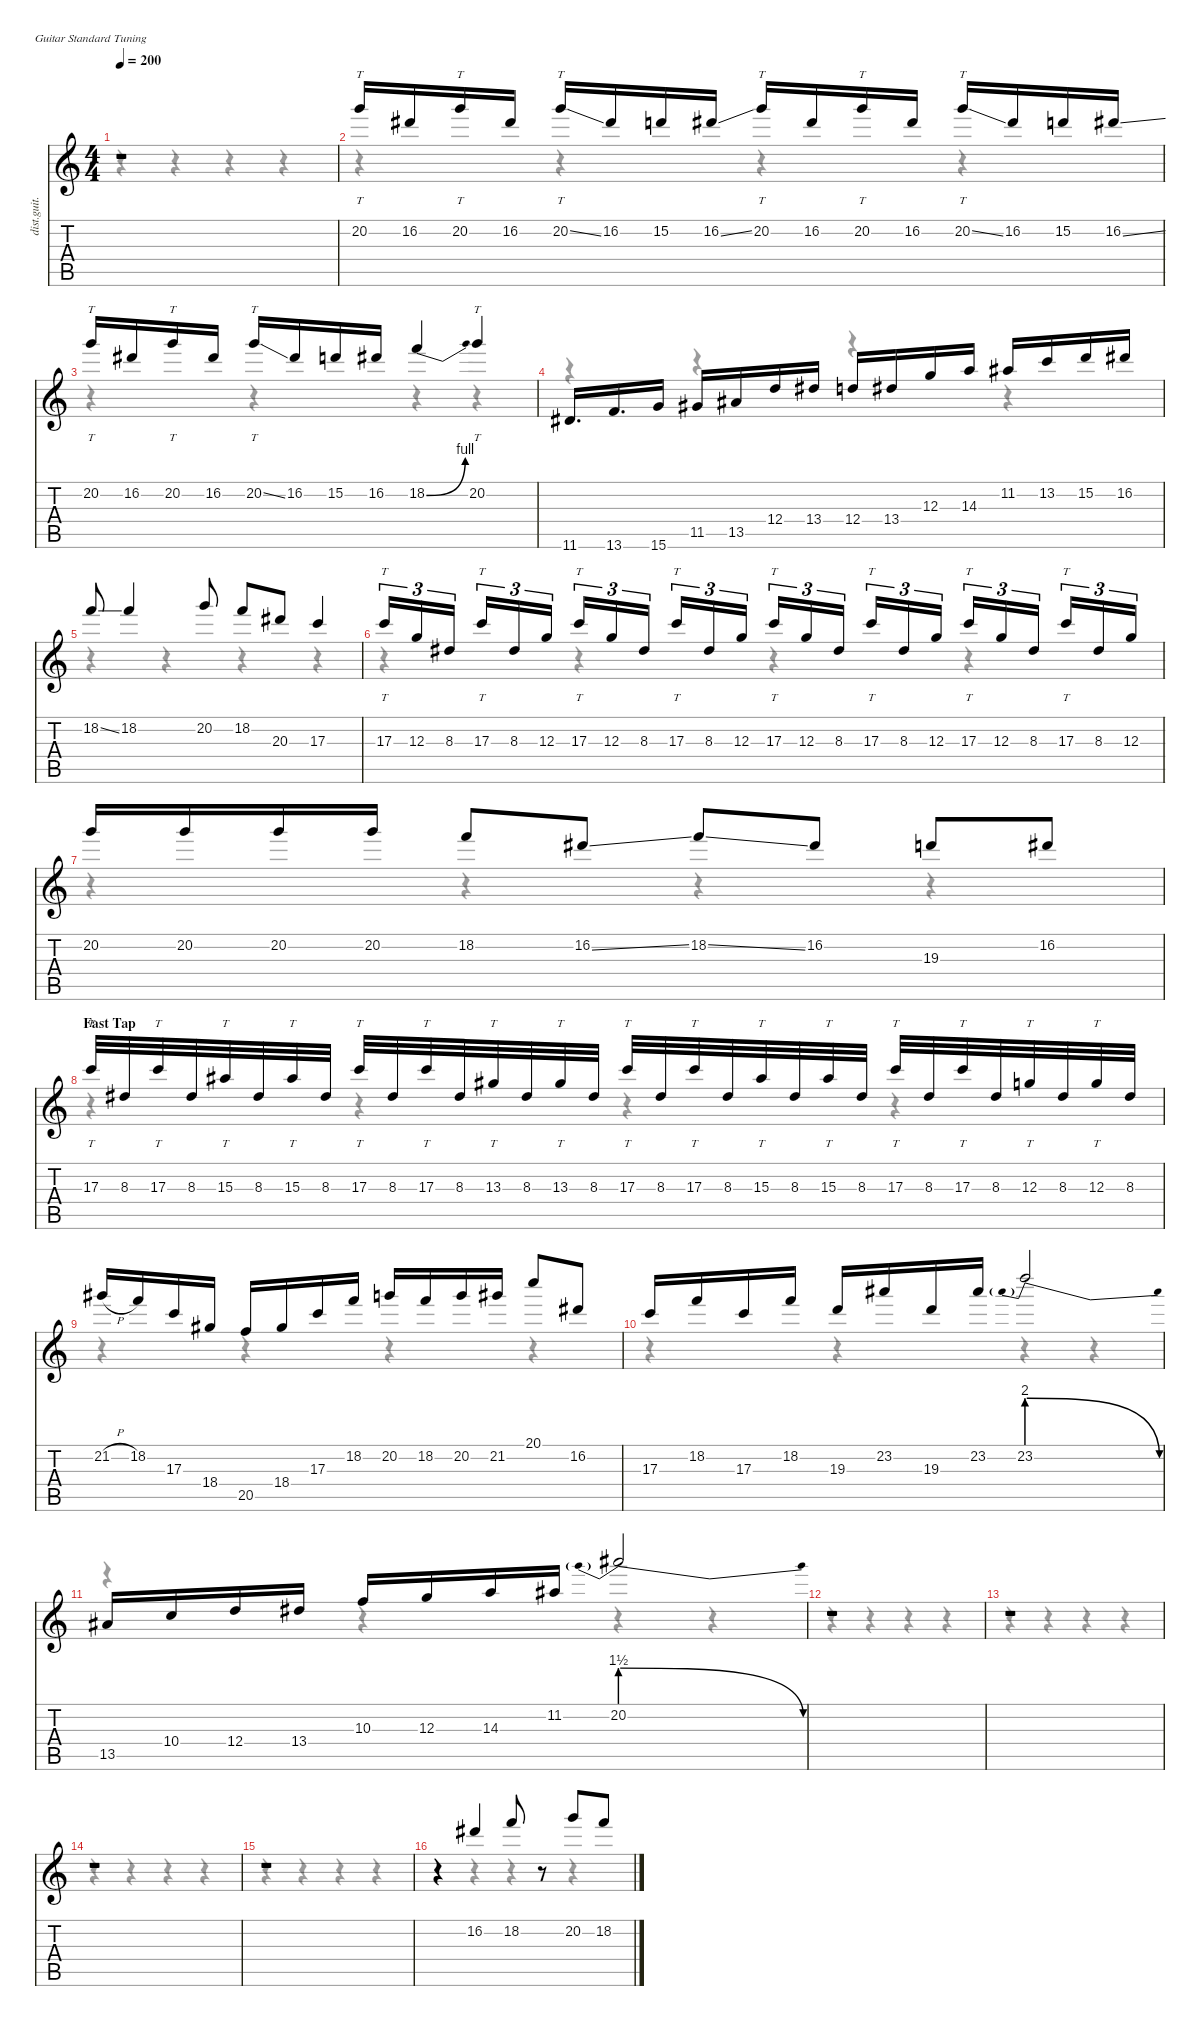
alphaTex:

\hideDynamics
\bracketExtendMode nobrackets
\otherSystemsTrackNameOrientation horizontal
\track ("Lead 2" "dist.guit.") {instrument distortionguitar}
\staff {score tabs}
\tuning (E4 B3 G3 D3 A2 E2)
\voice
\ts (4 4)
\scale
0.980336
\tempo 200
\accidentals auto
\clef g2
\ottava regular
\simile none
\ks c
r.1{dy f} |
\scale
0.990143 20.2.16{tt} 16.2{acc #}.16 20.2.16{tt} 16.2{acc #}.16 20.2{ss}.16{tt} 16.2{acc #}.16 15.2.16 16.2{ss acc #}.16 20.2.16{tt} 16.2{acc #}.16 20.2.16{tt} 16.2{acc #}.16 20.2{ss}.16{tt} 16.2{acc #}.16 15.2.16 16.2{ss acc #}.16 |
\scale
1.04918 20.2.16{tt} 16.2{acc #}.16 20.2.16{tt} 16.2{acc #}.16 20.2{ss}.16{tt} 16.2{acc #}.16 15.2.16 16.2{acc #}.16 18.2{be (bend 0 0 15 4)}.4 20.2.4{tt} |
\scale
0.980336 11.6{acc #}.16{d} 13.6.16{d} 15.6.16 11.5{acc #}.16 13.5{acc #}.16 12.4.16 13.4{acc #}.16 12.4.16 13.4{acc #}.16 12.3.16 14.3.16 11.2{acc #}.16 13.2.16 15.2.16 16.2{acc #}.16 |
\scale
0.980336 18.2{ss}.8 18.2.4 20.2.8 18.2.8 20.3{acc #}.8 17.3.4 |
\scale
0.990143 17.3.16{tt tu (3 2)} 12.3.16{tu (3 2)} 8.3{acc #}.16{tu (3 2)} 17.3.16{tt tu (3 2)} 8.3{acc #}.16{tu (3 2)} 12.3.16{tu (3 2)} 17.3.16{tt tu (3 2)} 12.3.16{tu (3 2)} 8.3{acc #}.16{tu (3 2)} 17.3.16{tt tu (3 2)} 8.3{acc #}.16{tu (3 2)} 12.3.16{tu (3 2)} 17.3.16{tt tu (3 2)} 12.3.16{tu (3 2)} 8.3{acc #}.16{tu (3 2)} 17.3.16{tt tu (3 2)} 8.3{acc #}.16{tu (3 2)} 12.3.16{tu (3 2)} 17.3.16{tt tu (3 2)} 12.3.16{tu (3 2)} 8.3{acc #}.16{tu (3 2)} 17.3.16{tt tu (3 2)} 8.3{acc #}.16{tu (3 2)} 12.3.16{tu (3 2)} |
\scale
1.05781 20.2.16 20.2.16 20.2.16 20.2.16 18.2.8 16.2{ss acc #}.8 18.2{ss}.8 16.2{acc #}.8 19.3.8 16.2{acc #}.8 |
\section ("" "Fast Tap")
\scale
0.980728 17.3.32{tt} 8.3{acc #}.32 17.3.32{tt} 8.3{acc #}.32 15.3{acc #}.32{tt} 8.3{acc #}.32 15.3{acc #}.32{tt} 8.3{acc #}.32 17.3.32{tt} 8.3{acc #}.32 17.3.32{tt} 8.3{acc #}.32 13.3{acc #}.32{tt} 8.3{acc #}.32 13.3{acc #}.32{tt} 8.3{acc #}.32 17.3.32{tt} 8.3{acc #}.32 17.3.32{tt} 8.3{acc #}.32 15.3{acc #}.32{tt} 8.3{acc #}.32 15.3{acc #}.32{tt} 8.3{acc #}.32 17.3.32{tt} 8.3{acc #}.32 17.3.32{tt} 8.3{acc #}.32 12.3.32{tt} 8.3{acc #}.32 12.3.32{tt} 8.3{acc #}.32 |
\scale
0.980728 21.2{h acc #}.16 18.2.16 17.3.16 18.4{acc #}.16 20.5.16 18.4{acc #}.16 17.3.16 18.2.16 20.2.16 18.2.16 20.2.16 21.2{acc #}.16 20.1.8 16.2{acc #}.8 |
\scale
0.980728 17.3.16 18.2.16 17.3.16 18.2.16 19.3.16 23.2{acc #}.16 19.3.16 23.2{acc #}.16 23.2{be (prebendrelease 0 8 39.999998399999996 0)}.2 |
\scale
1.07709 13.5{acc #}.16 10.4.16 12.4.16 13.4{acc #}.16 10.3.16 12.3.16 14.3.16 11.2{acc #}.16 20.2{be (prebendrelease 0 6 4.999999799999999 0)}.2 |
\section ("" "")
\scale
0.980728 r.1 |
\scale
0.980728 r.1 |
\scale
0.980728 r.1 |
\scale
0.980728 r.1 |
\scale
1.08361 r.4 16.2{acc #}.4 18.2.8 r.8 20.2.8 18.2.8
\voice
\clef g2
\ottava regular
\simile none
\ks c
r.4{dy mf} r.4 r.4 r.4 |
r.4 r.4 r.4 r.4 |
r.4 r.4 r.4 r.4 |
r.4 r.4 r.4 r.4 |
r.4 r.4 r.4 r.4 |
r.4 r.4 r.4 r.4 |
r.4 r.4 r.4 r.4 |
r.4 r.4 r.4 r.4 |
r.4 r.4 r.4 r.4 |
r.4 r.4 r.4 r.4 |
r.4 r.4 r.4 r.4 |
r.4 r.4 r.4 r.4 |
r.4 r.4 r.4 r.4 |
r.4 r.4 r.4 r.4 |
r.4 r.4 r.4 r.4 |
r.4 r.4 r.4 r.4
